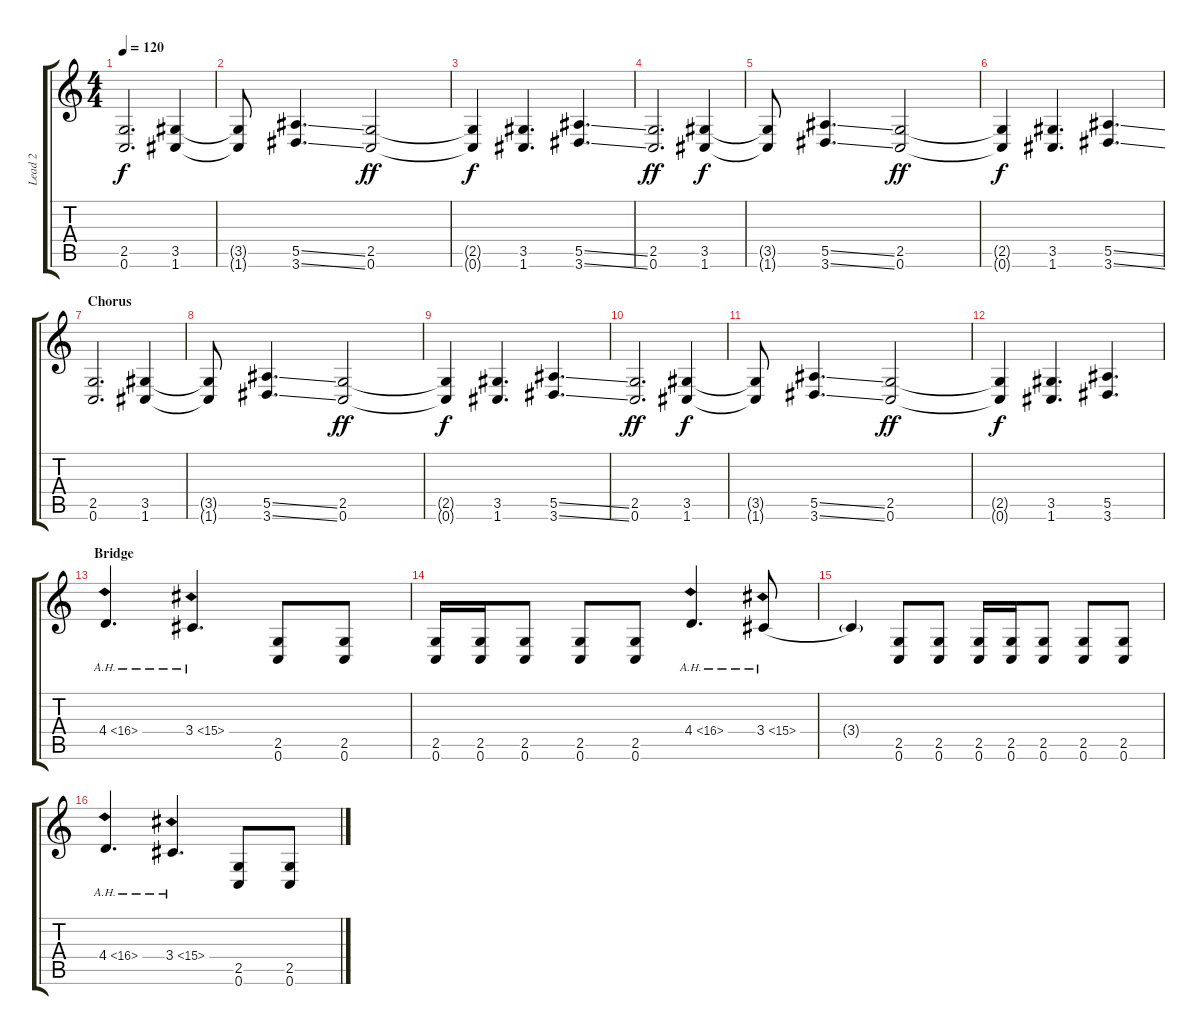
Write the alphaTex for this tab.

\track ("Lead 2" "Lead 2") {instrument overdrivenguitar}
\staff {score tabs}
\tuning (C4 G3 Eb3 Bb2 F2 C2) {hide}
\ts (4 4)
\tempo 120
\clef g2
\ks c
(2.5 0.6).2{d dy f} (3.5 1.6).4 |
(3.5{t} 1.6{t}).8 (5.5{ss} 3.6{ss}).4{d} (2.5 0.6).2{dy ff} |
(2.5{t} 0.6{t}).4{dy f} (3.5 1.6).4{d} (5.5{ss} 3.6{ss}).4{d} |
(2.5 0.6).2{d dy ff} (3.5 1.6).4{dy f} |
(3.5{t} 1.6{t}).8 (5.5{ss} 3.6{ss}).4{d} (2.5 0.6).2{dy ff} |
(2.5{t} 0.6{t}).4{dy f} (3.5 1.6).4{d} (5.5{ss} 3.6{ss}).4{d} |
\section ("" "Chorus")
(2.5 0.6).2{d} (3.5 1.6).4 |
(3.5{t} 1.6{t}).8 (5.5{ss} 3.6{ss}).4{d} (2.5 0.6).2{dy ff} |
(2.5{t} 0.6{t}).4{dy f} (3.5 1.6).4{d} (5.5{ss} 3.6{ss}).4{d} |
(2.5 0.6).2{d dy ff} (3.5 1.6).4{dy f} |
(3.5{t} 1.6{t}).8 (5.5{ss} 3.6{ss}).4{d} (2.5 0.6).2{dy ff} |
(2.5{t} 0.6{t}).4{dy f} (3.5 1.6).4{d} (5.5 3.6).4{d} |
\section ("" "Bridge")
4.4{be (hold 0 0 60 0) ah 12}.4{d instrument guitarharmonics} 3.4{be (hold 0 0 60 0) ah 12}.4{d} (2.5 0.6).8{instrument overdrivenguitar} (2.5 0.6).8 |
(2.5 0.6).16 (2.5 0.6).16 (2.5 0.6).8 (2.5 0.6).8 (2.5 0.6).8 4.4{be (hold 0 0 60 0) ah 12}.4{d instrument guitarharmonics} 3.4{be (hold 0 0 60 0) ah 12}.8 |
3.4{t}.4 (2.5 0.6).8{instrument overdrivenguitar} (2.5 0.6).8 (2.5 0.6).16 (2.5 0.6).16 (2.5 0.6).8 (2.5 0.6).8 (2.5 0.6).8 |
4.4{be (hold 0 0 60 0) ah 12}.4{d instrument guitarharmonics} 3.4{be (hold 0 0 60 0) ah 12}.4{d} (2.5 0.6).8{instrument overdrivenguitar} (2.5 0.6).8
